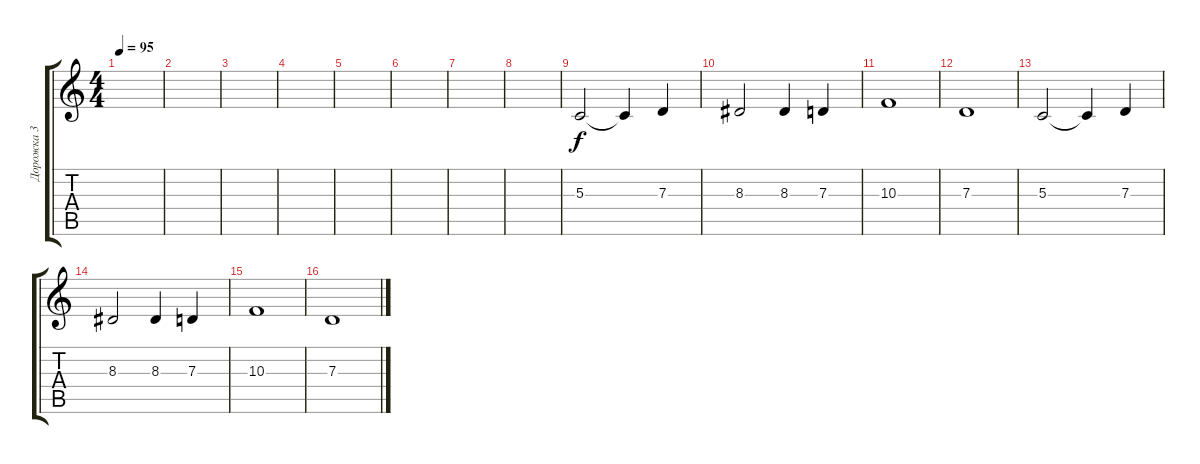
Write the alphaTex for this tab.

\track ("Дорожка 3" "Дорожка 3") {instrument stringensemble1}
\staff {score tabs}
\tuning (E4 B3 G3 D3 A2 E2) {hide}
\ts (4 4)
\tempo 95
\clef g2
\ks c
|
|
|
|
|
|
|
|
5.3.2 5.3{t}.4 7.3.4 |
8.3.2 8.3.4 7.3.4 |
10.3.1 |
7.3.1 |
5.3.2 5.3{t}.4 7.3.4 |
8.3.2 8.3.4 7.3.4 |
10.3.1 |
7.3.1
